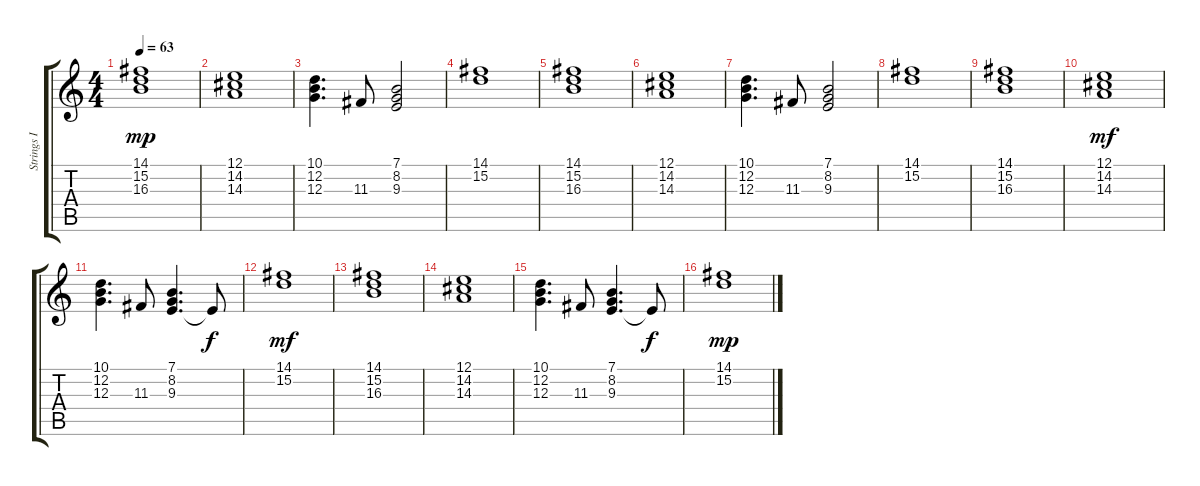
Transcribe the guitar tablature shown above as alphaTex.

\track ("Strings I (NY Orchestra)" "Strings I ") {instrument stringensemble1}
\staff {score tabs}
\tuning (E4 B3 G3 D3 A2 E2) {hide}
\ts (4 4)
\tempo 63
\clef g2
\ks c
(14.1 15.2 16.3).1{dy mp} |
(12.1 14.2 14.3).1 |
(10.1 12.2 12.3).4{d} 11.3.8 (7.1 8.2 9.3).2 |
(14.1 15.2).1 |
(14.1 15.2 16.3).1 |
(12.1 14.2 14.3).1 |
(10.1 12.2 12.3).4{d} 11.3.8 (7.1 8.2 9.3).2 |
(14.1 15.2).1 |
(14.1 15.2 16.3).1 |
(12.1 14.2 14.3).1{dy mf} |
(10.1 12.2 12.3).4{d} 11.3.8 (7.1 8.2 9.3).4{d} 9.3{t}.8{dy f} |
(14.1 15.2).1{dy mf} |
(14.1 15.2 16.3).1 |
(12.1 14.2 14.3).1 |
(10.1 12.2 12.3).4{d} 11.3.8 (7.1 8.2 9.3).4{d} 9.3{t}.8{dy f} |
(14.1 15.2).1{dy mp}
